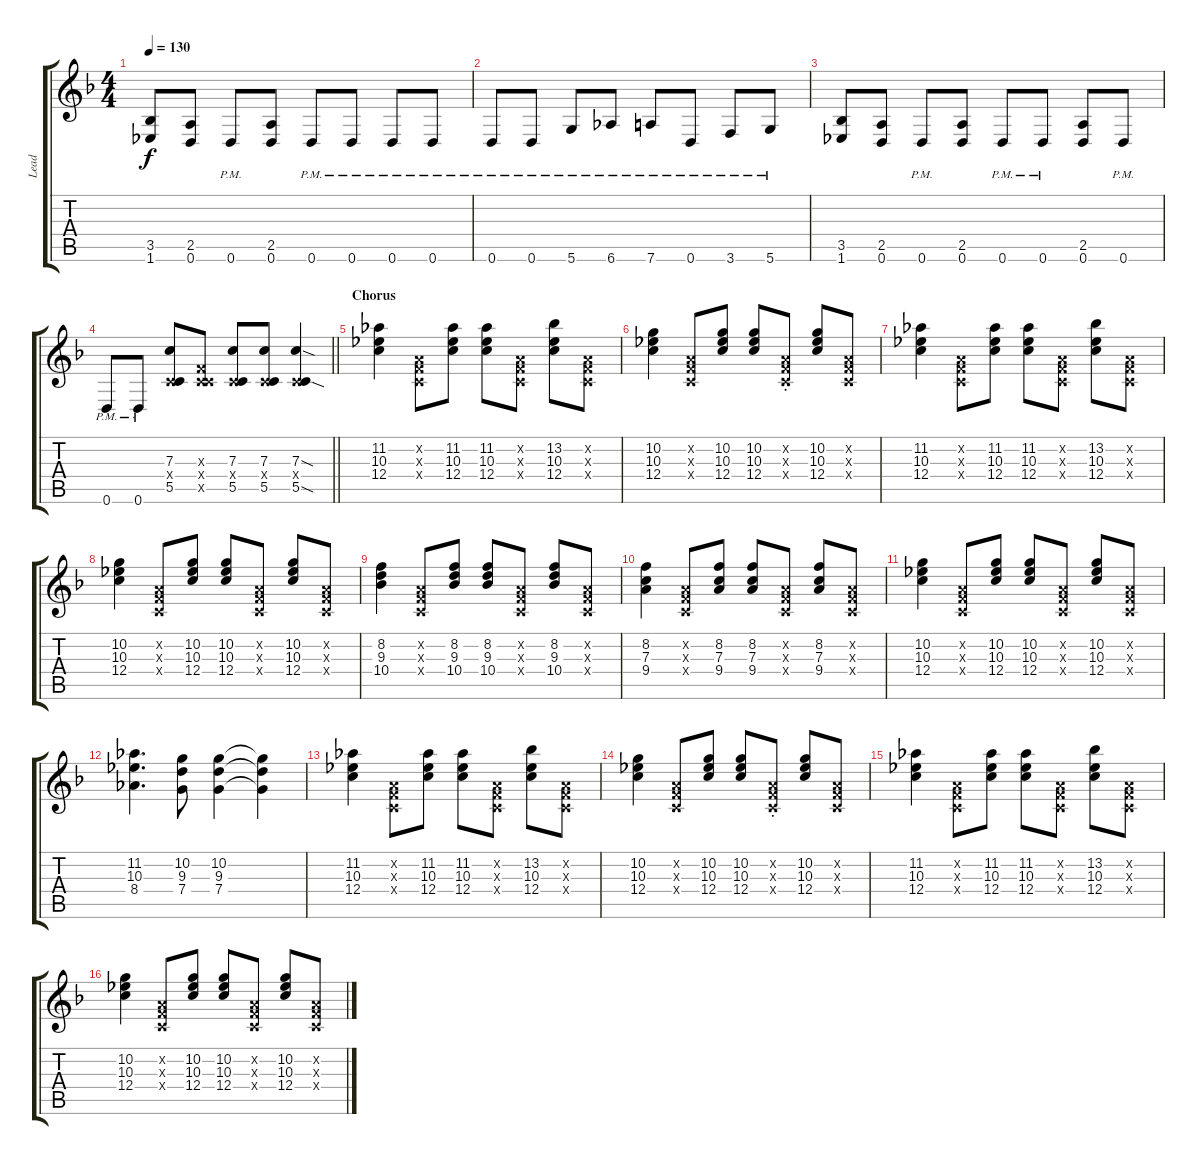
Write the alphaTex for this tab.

\track ("Lead" "Lead") {instrument distortionguitar}
\staff {score tabs}
\tuning (D4 A3 F3 C3 G2 D2) {hide}
\ts (4 4)
\tempo 130
\clef g2
\ks dminor
(3.5 1.6).8{dy f} (2.5 0.6).8 0.6{pm}.8 (2.5 0.6).8 0.6{pm}.8 0.6{pm}.8 0.6{pm}.8 0.6{pm}.8 |
0.6{pm}.8 0.6{pm}.8 5.6{pm}.8 6.6{pm}.8 7.6{pm}.8 0.6{pm}.8 3.6{pm}.8 5.6{pm}.8 |
(3.5 1.6).8 (2.5 0.6).8 0.6{pm}.8 (2.5 0.6).8 0.6{pm}.8 0.6{pm}.8 (2.5 0.6).8 0.6{pm}.8 |
\barLineRight lightlight
0.6{pm}.8 0.6{pm}.8 (7.3 0.4{x} 5.5).8 (0.3{x} 0.4{x} 5.5{x}).8 (7.3 0.4{x} 5.5).8 (7.3 0.4{x} 5.5).8 (7.3{sod} 0.4{x} 5.5{sod}).4 |
\section ("" "Chorus")
(11.2 10.3 12.4).4 (0.2{x} 0.3{x} 0.4{x}).8 (11.2 10.3 12.4).8 (11.2 10.3 12.4).8 (0.2{x} 0.3{x} 0.4{x}).8 (13.2 10.3 12.4).8 (0.2{x} 0.3{x} 0.4{x}).8 |
(10.2 10.3 12.4).4 (0.2{x} 0.3{x} 0.4{x}).8 (10.2 10.3 12.4).8 (10.2 10.3 12.4).8 (0.2{x} 0.3{st x} 0.4{x}).8 (10.2 10.3 12.4).8 (0.2{x} 0.3{x} 0.4{x}).8 |
(11.2 10.3 12.4).4 (0.2{x} 0.3{x} 0.4{x}).8 (11.2 10.3 12.4).8 (11.2 10.3 12.4).8 (0.2{x} 0.3{x} 0.4{x}).8 (13.2 10.3 12.4).8 (0.2{x} 0.3{x} 0.4{x}).8 |
(10.2 10.3 12.4).4 (0.2{x} 0.3{x} 0.4{x}).8 (10.2 10.3 12.4).8 (10.2 10.3 12.4).8 (0.2{x} 0.3{x} 0.4{x}).8 (10.2 10.3 12.4).8 (0.2{x} 0.3{x} 0.4{x}).8 |
(8.2 9.3 10.4).4 (0.2{x} 0.3{x} 0.4{x}).8 (8.2 9.3 10.4).8 (8.2 9.3 10.4).8 (0.2{x} 0.3{x} 0.4{x}).8 (8.2 9.3 10.4).8 (0.2{x} 0.3{x} 0.4{x}).8 |
(8.2 7.3 9.4).4 (0.2{x} 0.3{x} 0.4{x}).8 (8.2 7.3 9.4).8 (8.2 7.3 9.4).8 (0.2{x} 0.3{x} 0.4{x}).8 (8.2 7.3 9.4).8 (0.2{x} 0.3{x} 0.4{x}).8 |
(10.2 10.3 12.4).4 (0.2{x} 0.3{x} 0.4{x}).8 (10.2 10.3 12.4).8 (10.2 10.3 12.4).8 (0.2{x} 0.3{x} 0.4{x}).8 (10.2 10.3 12.4).8 (0.2{x} 0.3{x} 0.4{x}).8 |
(11.2 10.3 8.4).4{d} (10.2 9.3 7.4).8 (10.2 9.3 7.4).4 (10.2{t} 9.3{t} 7.4{t}).4 |
(11.2 10.3 12.4).4 (0.2{x} 0.3{x} 0.4{x}).8 (11.2 10.3 12.4).8 (11.2 10.3 12.4).8 (0.2{x} 0.3{x} 0.4{x}).8 (13.2 10.3 12.4).8 (0.2{x} 0.3{x} 0.4{x}).8 |
(10.2 10.3 12.4).4 (0.2{x} 0.3{x} 0.4{x}).8 (10.2 10.3 12.4).8 (10.2 10.3 12.4).8 (0.2{x} 0.3{st x} 0.4{x}).8 (10.2 10.3 12.4).8 (0.2{x} 0.3{x} 0.4{x}).8 |
(11.2 10.3 12.4).4 (0.2{x} 0.3{x} 0.4{x}).8 (11.2 10.3 12.4).8 (11.2 10.3 12.4).8 (0.2{x} 0.3{x} 0.4{x}).8 (13.2 10.3 12.4).8 (0.2{x} 0.3{x} 0.4{x}).8 |
(10.2 10.3 12.4).4 (0.2{x} 0.3{x} 0.4{x}).8 (10.2 10.3 12.4).8 (10.2 10.3 12.4).8 (0.2{x} 0.3{x} 0.4{x}).8 (10.2 10.3 12.4).8 (0.2{x} 0.3{x} 0.4{x}).8
